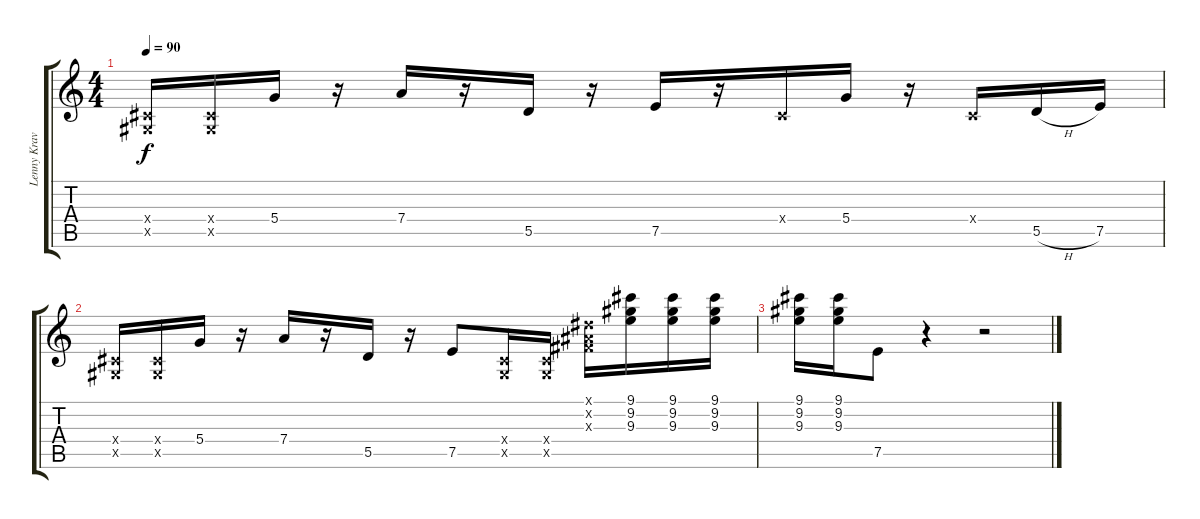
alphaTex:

\track ("Lenny Kravitz" "Lenny Krav") {instrument overdrivenguitar}
\staff {score tabs}
\tuning (E4 B3 G3 D3 A2 E2) {hide}
\ts (4 4)
\tempo 90
\clef g2
\ks c
(-1.4{x} -1.5{x}).16{dy f} (-1.4{x} -1.5{x}).16 5.4.16 r.16 7.4.16 r.16 5.5.16 r.16 7.5.16 r.16 -1.4{x}.16 5.4.16 r.16 -1.4{x}.16 5.5{h}.16 7.5.16 |
(-1.4{x} -1.5{x}).16 (-1.4{x} -1.5{x}).16 5.4.16 r.16 7.4.16 r.16 5.5.16 r.16 7.5.8 (-1.4{x} -1.5{x}).16 (-1.4{x} -1.5{x}).16 (-1.1{x} -1.2{x} -1.3{x}).16 (9.1 9.2 9.3).16 (9.1 9.2 9.3).16 (9.1 9.2 9.3).16 |
(9.1 9.2 9.3).16 (9.1 9.2 9.3).16 7.5.8 r.4 r.2
